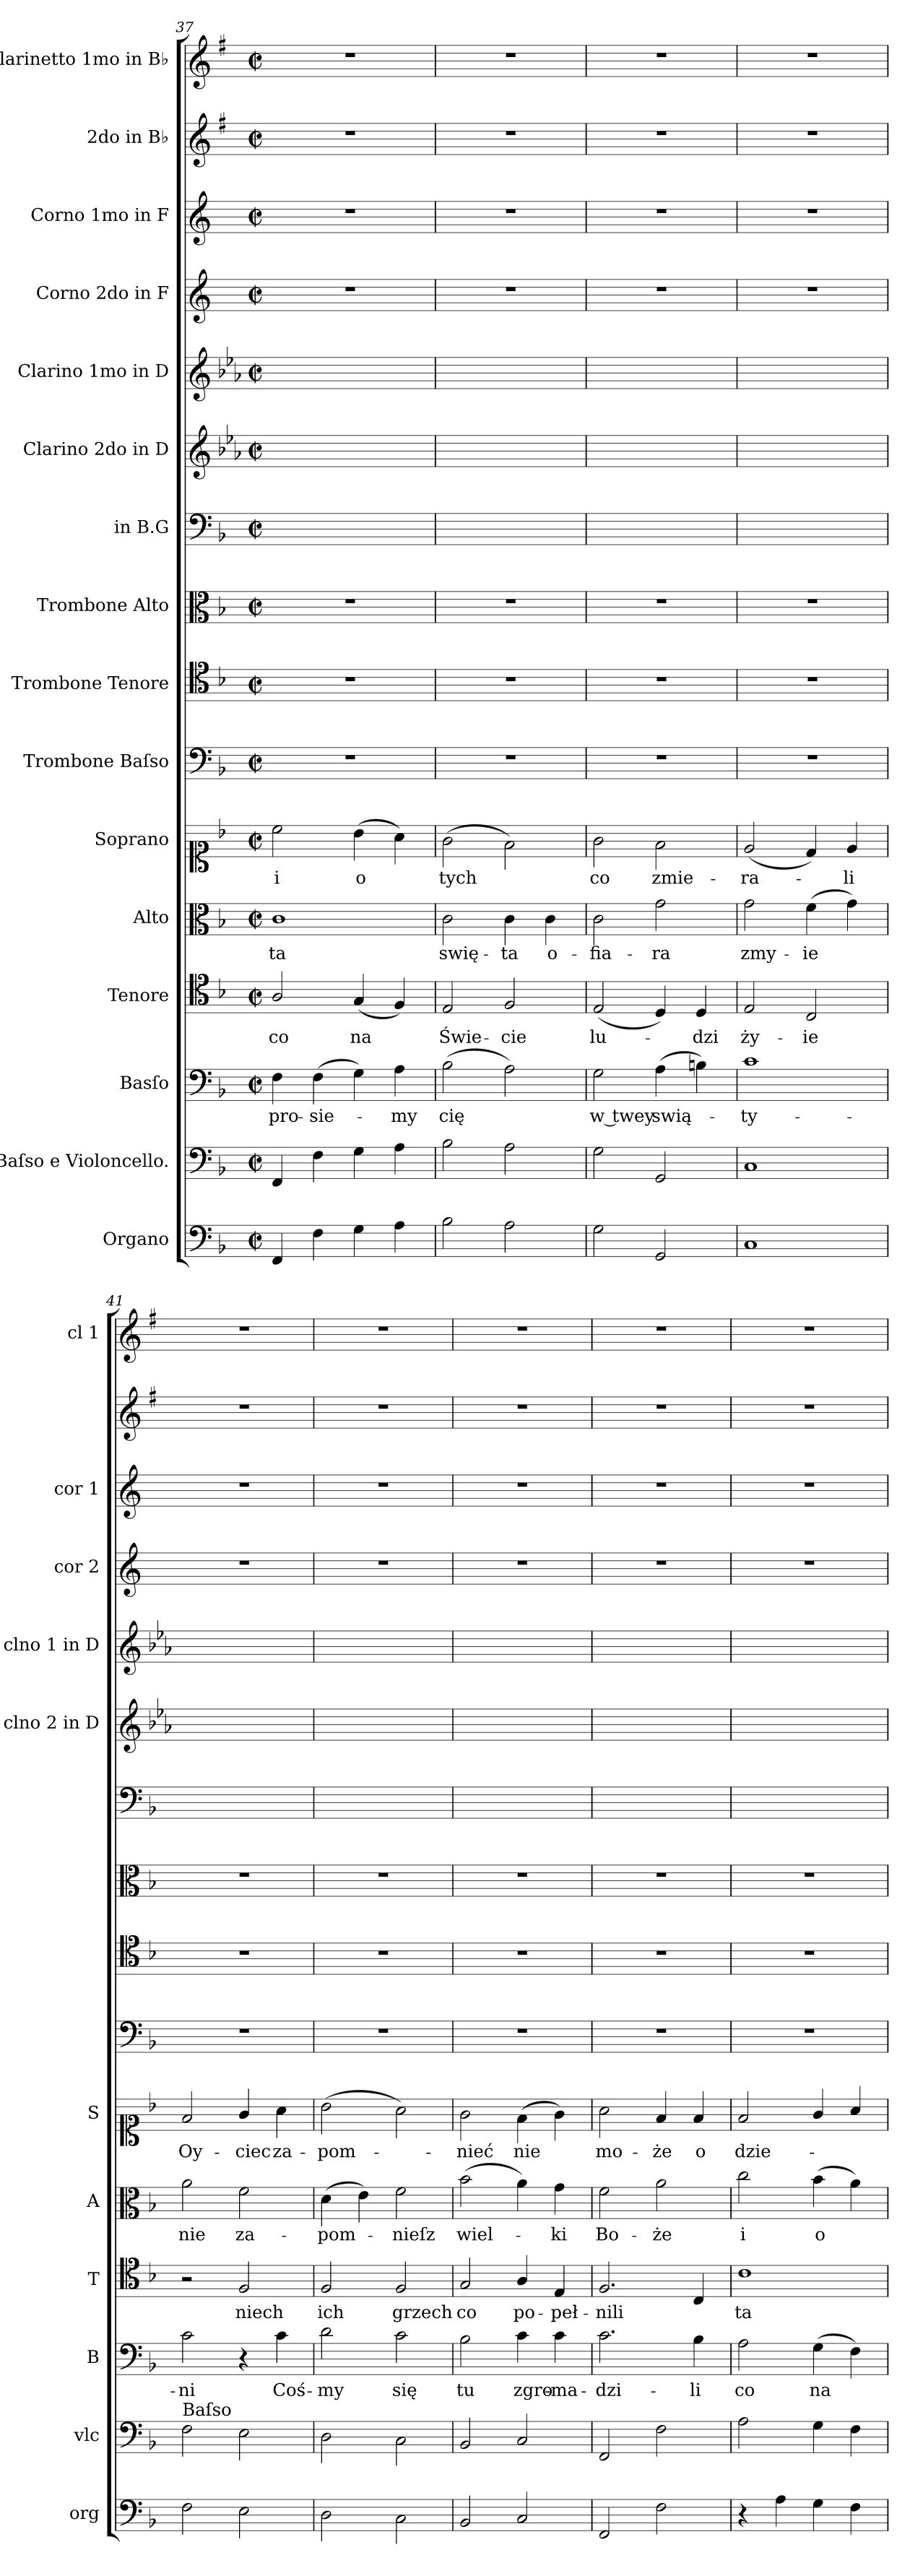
**kern	**kern	**kern	**text	**kern	**text	**kern	**text	**kern	**text	**kern	**kern	**kern	**kern	**kern	**kern	**kern	**kern	**kern	**kern
*part16	*part15	*part14	*part14	*part13	*part13	*part12	*part12	*part11	*part11	*part10	*part9	*part8	*part7	*part6	*part5	*part4	*part3	*part2	*part1
*staff16	*staff15	*staff14	*staff14	*staff13	*staff13	*staff12	*staff12	*staff11	*staff11	*staff10	*staff9	*staff8	*staff7	*staff6	*staff5	*staff4	*staff3	*staff2	*staff1
*I"Organo	*I"Baſso e Violoncello.	*I"Basſo	*	*I"Tenore	*	*I"Alto	*	*I"Soprano	*	*I"Trombone Baſso	*I"Trombone Tenore	*I"Trombone Alto	*I"in B.G	*I"Clarino 2do in D	*I"Clarino 1mo in D	*I"Corno 2do in F	*I"Corno 1mo in F	*I"2do in B♭	*I"Clarinetto 1mo in B♭
*I'org	*I'vlc	*I'B	*	*I'T	*	*I'A	*	*I'S	*	*	*	*	*	*I'clno 2 in D	*I'clno 1 in D	*I'cor 2	*I'cor 1	*	*I'cl 1
*clefF4	*clefF4	*clefF4	*	*clefC4	*	*clefC3	*	*clefC1	*	*clefF4	*clefC4	*clefC3	*clefF4	*clefG2	*clefG2	*clefG2	*clefG2	*clefG2	*clefG2
*	*	*	*	*	*	*	*	*	*	*	*	*	*	*ITrd-1c-2	*ITrd-1c-2	*ITrd4c7	*ITrd4c7	*ITrd1c2	*ITrd1c2
*k[b-]	*k[b-]	*k[b-]	*	*k[b-]	*	*k[b-]	*	*k[b-]	*	*k[b-]	*k[b-]	*k[b-]	*k[b-]	*k[b-]	*k[b-]	*k[b-]	*k[b-]	*k[b-]	*k[b-]
*M2/2	*M2/2	*M2/2	*	*M2/2	*	*M2/2	*	*M2/2	*	*M2/2	*M2/2	*M2/2	*M2/2	*M2/2	*M2/2	*M2/2	*M2/2	*M2/2	*M2/2
*met(c|)	*met(c|)	*met(c|)	*	*met(c|)	*	*met(c|)	*	*met(c|)	*	*met(c|)	*met(c|)	*met(c|)	*met(c|)	*met(c|)	*met(c|)	*met(c|)	*met(c|)	*met(c|)	*met(c|)
=37	=37	=37	=37	=37	=37	=37	=37	=37	=37	=37	=37	=37	=37	=37	=37	=37	=37	=37	=37
4FF/	4FF/	4F\	pro-	2A/	co	1c\	ta	2cc\	i	1r	1r	1r	1ryy	1ryy	1ryy	1r	1r	1r	1r
4F\	4F\	(4F\	-sie-	.	.	.	.	.	.	.	.	.	.	.	.	.	.	.	.
4G\	4G\	4G\)	.	(4G/	na	.	.	(4b-\	o	.	.	.	.	.	.	.	.	.	.
4A\	4A\	4A\	-my	4F/)	.	.	.	4a\)	.	.	.	.	.	.	.	.	.	.	.
=38	=38	=38	=38	=38	=38	=38	=38	=38	=38	=38	=38	=38	=38	=38	=38	=38	=38	=38	=38
2B-\	2B-\	(2B-\	cię	2E/	Świe-	2c\	swię-	(2g\	tych	1r	1r	1r	1ryy	1ryy	1ryy	1r	1r	1r	1r
2A\	2A\	2A\)	.	2F/	-cie	4c\	-ta	2f\)	.	.	.	.	.	.	.	.	.	.	.
.	.	.	.	.	.	4c\	o-	.	.	.	.	.	.	.	.	.	.	.	.
=39	=39	=39	=39	=39	=39	=39	=39	=39	=39	=39	=39	=39	=39	=39	=39	=39	=39	=39	=39
2G\	2G\	2G\	w twey	(2E/	lu-	2c\	-fia-	2g\	co	1r	1r	1r	1ryy	1ryy	1ryy	1r	1r	1r	1r
2GG/	2GG/	(4A\	swią-	4D/)	.	2g\	-ra	2f\	zmie-	.	.	.	.	.	.	.	.	.	.
.	.	4Bn\)	.	4D/	-dzi	.	.	.	.	.	.	.	.	.	.	.	.	.	.
=40	=40	=40	=40	=40	=40	=40	=40	=40	=40	=40	=40	=40	=40	=40	=40	=40	=40	=40	=40
1C/	1C/	1c\	-ty-	2E/	ży-	2g\	zmy-	(2e/	-ra-	1r	1r	1r	1ryy	1ryy	1ryy	1r	1r	1r	1r
.	.	.	.	2C/	-ie	(4f\	-ie	4d/)	.	.	.	.	.	.	.	.	.	.	.
.	.	.	.	.	.	4g\)	.	4e/	-li	.	.	.	.	.	.	.	.	.	.
=41	=41	=41	=41	=41	=41	=41	=41	=41	=41	=41	=41	=41	=41	=41	=41	=41	=41	=41	=41
!	!LO:TX:a:t=Baſso	!	!	!	!	!	!	!	!	!	!	!	!	!	!	!	!	!	!
2F\	2F\	2c\	-ni	2r	.	2a\	nie	2f/	Oy-	1r	1r	1r	1ryy	1ryy	1ryy	1r	1r	1r	1r
2E\	2E\	4r	.	2F/	niech	2f\	za-	4g/	-ciec	.	.	.	.	.	.	.	.	.	.
.	.	4c\	Coś-	.	.	.	.	4a\	za-	.	.	.	.	.	.	.	.	.	.
=42	=42	=42	=42	=42	=42	=42	=42	=42	=42	=42	=42	=42	=42	=42	=42	=42	=42	=42	=42
2D\	2D\	2d\	-my	2F/	ich	(4d\	-pom-	(2b-\	-pom-	1r	1r	1r	1ryy	1ryy	1ryy	1r	1r	1r	1r
.	.	.	.	.	.	4e\)	.	.	.	.	.	.	.	.	.	.	.	.	.
2C\	2C\	2c\	się	2F/	grzech	2f\	-nieſz	2a\)	.	.	.	.	.	.	.	.	.	.	.
=43	=43	=43	=43	=43	=43	=43	=43	=43	=43	=43	=43	=43	=43	=43	=43	=43	=43	=43	=43
2BB-/	2BB-/	2B-\	tu	2G/	co	(2b-\	wiel-	2g\	-nieć	1r	1r	1r	1ryy	1ryy	1ryy	1r	1r	1r	1r
2C/	2C/	4c\	zgro-	4A/	po-	4a\)	.	(4f\	nie	.	.	.	.	.	.	.	.	.	.
.	.	4c\	-ma-	4E/	-peł-	4g\	-ki	4g\)	.	.	.	.	.	.	.	.	.	.	.
=44	=44	=44	=44	=44	=44	=44	=44	=44	=44	=44	=44	=44	=44	=44	=44	=44	=44	=44	=44
2FF/	2FF/	2.c\	-dzi-	2.F/	-nili	2f\	Bo-	2a\	mo-	1r	1r	1r	1ryy	1ryy	1ryy	1r	1r	1r	1r
2F\	2F\	.	.	.	.	2a\	-że	4f/	-że	.	.	.	.	.	.	.	.	.	.
.	.	4B-\	-li	4C/	.	.	.	4f/	o	.	.	.	.	.	.	.	.	.	.
=45	=45	=45	=45	=45	=45	=45	=45	=45	=45	=45	=45	=45	=45	=45	=45	=45	=45	=45	=45
4r	2A\	2A\	co	1c\	ta	2cc\	i	2f/	dzie-	1r	1r	1r	1ryy	1ryy	1ryy	1r	1r	1r	1r
4A\	.	.	.	.	.	.	.	.	.	.	.	.	.	.	.	.	.	.	.
4G\	4G\	(4G\	na	.	.	(4b-\	o	4g/	.	.	.	.	.	.	.	.	.	.	.
4F\	4F\	4F\)	.	.	.	4a\)	.	4a/	.	.	.	.	.	.	.	.	.	.	.
=	=	=	=	=	=	=	=	=	=	=	=	=	=	=	=	=	=	=	=
*-	*-	*-	*-	*-	*-	*-	*-	*-	*-	*-	*-	*-	*-	*-	*-	*-	*-	*-	*-
